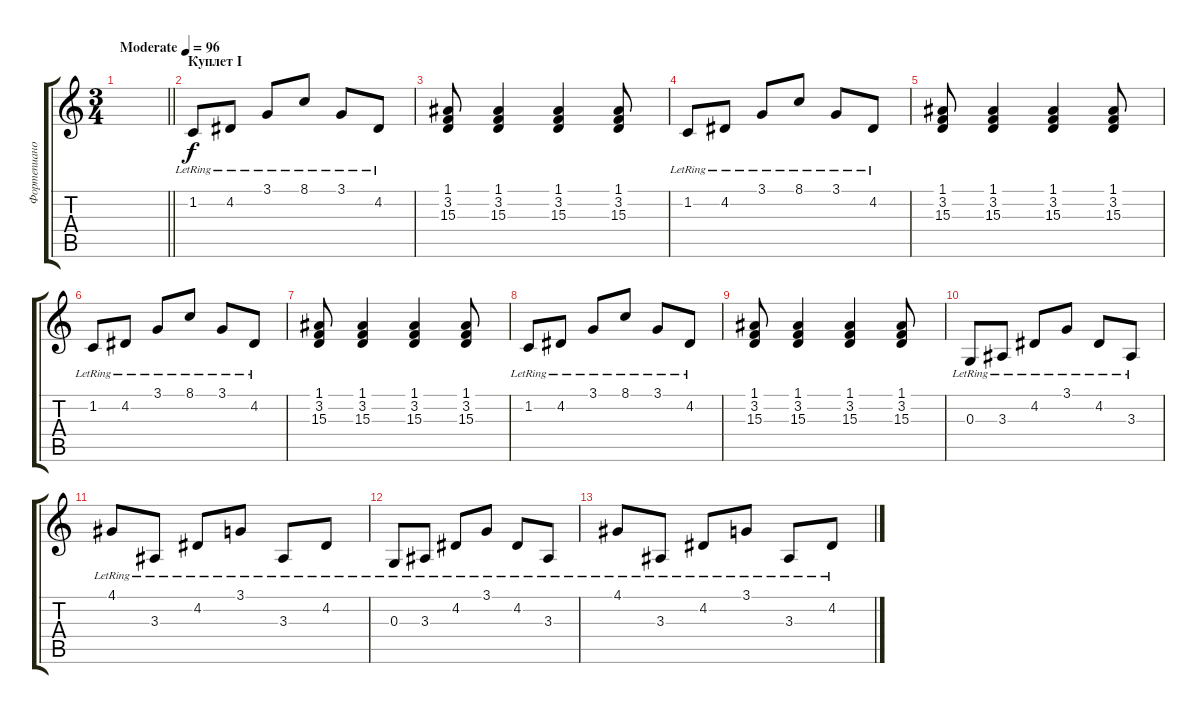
\track ("Фортепиано (правая рука)" "Фортепиано") {instrument brightacousticpiano}
\staff {score tabs}
\tuning (E4 B3 G3 D3 A2 E2) {hide}
\ts (3 4)
\tempo (96 "Moderate")
\clef g2
\barLineRight lightlight
\ks c
|
\section ("" "Куплет I")
1.2{lr}.8 4.2{lr}.8 3.1{lr}.8 8.1{lr}.8 3.1{lr}.8 4.2{lr}.8 |
(1.1 3.2 15.3).8 (1.1 3.2 15.3).4 (1.1 3.2 15.3).4 (1.1 3.2 15.3).8 |
1.2{lr}.8 4.2{lr}.8 3.1{lr}.8 8.1{lr}.8 3.1{lr}.8 4.2{lr}.8 |
(1.1 3.2 15.3).8 (1.1 3.2 15.3).4 (1.1 3.2 15.3).4 (1.1 3.2 15.3).8 |
1.2{lr}.8 4.2{lr}.8 3.1{lr}.8 8.1{lr}.8 3.1{lr}.8 4.2{lr}.8 |
(1.1 3.2 15.3).8 (1.1 3.2 15.3).4 (1.1 3.2 15.3).4 (1.1 3.2 15.3).8 |
1.2{lr}.8 4.2{lr}.8 3.1{lr}.8 8.1{lr}.8 3.1{lr}.8 4.2{lr}.8 |
(1.1 3.2 15.3).8 (1.1 3.2 15.3).4 (1.1 3.2 15.3).4 (1.1 3.2 15.3).8 |
0.3{lr}.8 3.3{lr}.8 4.2{lr}.8 3.1{lr}.8 4.2{lr}.8 3.3{lr}.8 |
4.1{lr}.8 3.3{lr}.8 4.2{lr}.8 3.1{lr}.8 3.3{lr}.8 4.2{lr}.8 |
0.3{lr}.8 3.3{lr}.8 4.2{lr}.8 3.1{lr}.8 4.2{lr}.8 3.3{lr}.8 |
4.1{lr}.8 3.3{lr}.8 4.2{lr}.8 3.1{lr}.8 3.3{lr}.8 4.2{lr}.8
